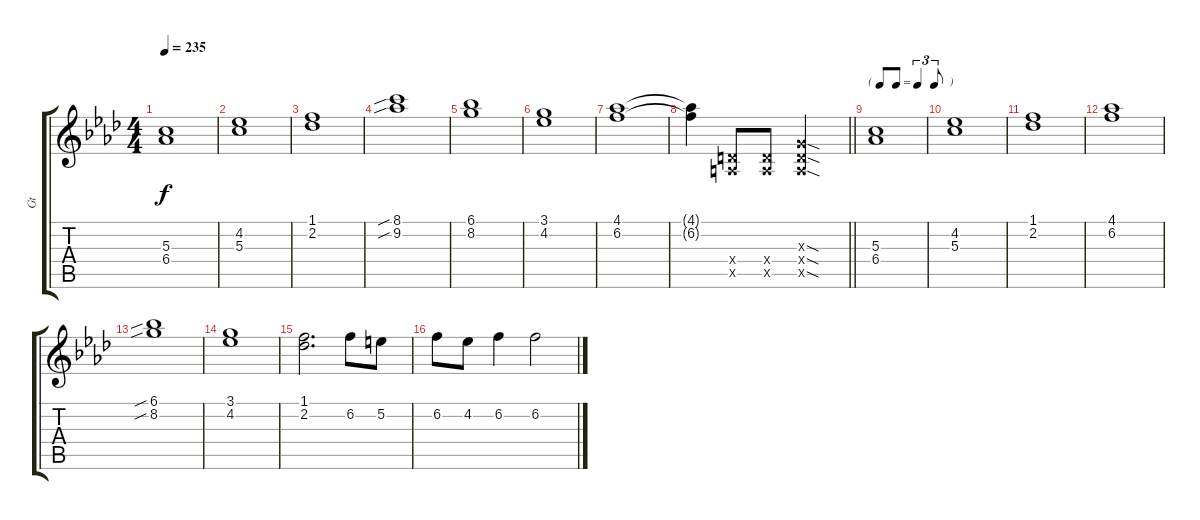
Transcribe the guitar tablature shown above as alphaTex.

\track ("Gt" "Gt") {instrument acousticguitarnylon}
\staff {score tabs}
\tuning (E4 B3 G3 D3 A2 E2) {hide}
\ts (4 4)
\tempo 235
\clef g2
\ks ab
(5.3 6.4).1{dy f} |
(4.2 5.3).1 |
(1.1 2.2).1 |
(8.1{sib} 9.2{sib}).1 |
(6.1 8.2).1 |
(3.1 4.2).1 |
(4.1 6.2).1 |
\barLineRight lightlight
(4.1{t} 6.2{t}).4 (0.4{x} 0.5{x}).8{volume 9 instrument overdrivenguitar} (0.4{x} 0.5{x}).8 (0.3{sod x} 0.4{sod x} 0.5{sod x}).2 |
\tf triplet8th
\section ("" "")
(5.3 6.4).1 |
(4.2 5.3).1 |
(1.1 2.2).1 |
(4.1 6.2).1 |
(6.1{sib} 8.2{sib}).1 |
(3.1 4.2).1 |
(1.1 2.2).2{d} 6.2.8 5.2.8 |
6.2.8 4.2.8 6.2.4 6.2.2
